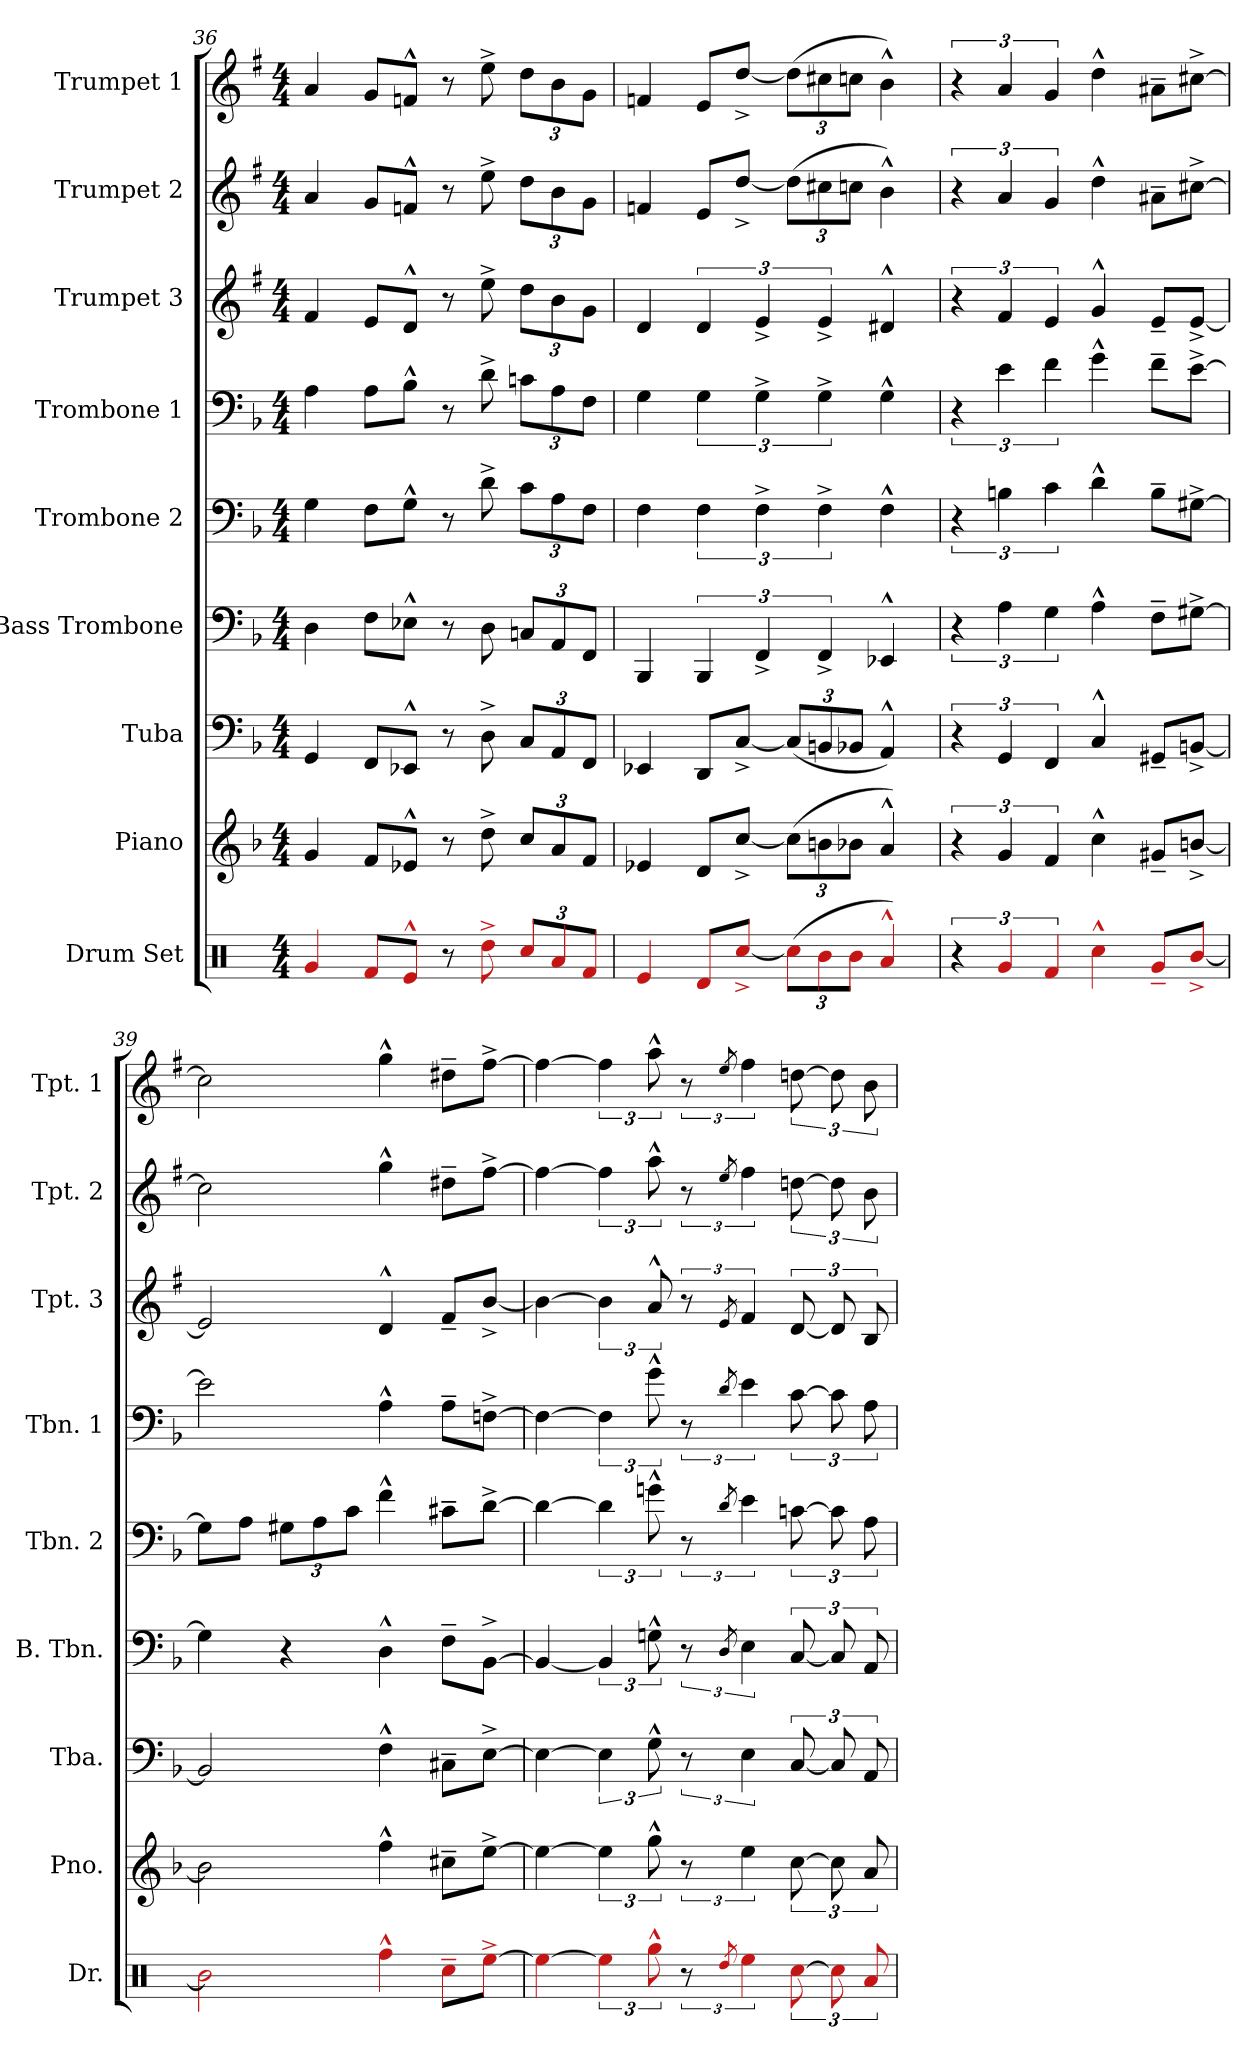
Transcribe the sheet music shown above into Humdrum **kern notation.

**kern	**kern	**kern	**kern	**kern	**kern	**kern	**kern	**kern
*part9	*part8	*part7	*part6	*part5	*part4	*part3	*part2	*part1
*staff9	*staff8	*staff7	*staff6	*staff5	*staff4	*staff3	*staff2	*staff1
*I"Drum Set	*I"Piano	*I"Tuba	*I"Bass Trombone	*I"Trombone 2	*I"Trombone 1	*I"Trumpet 3	*I"Trumpet 2	*I"Trumpet 1
*I'Dr.	*I'Pno.	*I'Tba.	*I'B. Tbn.	*I'Tbn. 2	*I'Tbn. 1	*I'Tpt. 3	*I'Tpt. 2	*I'Tpt. 1
*clefX	*clefG2	*clefF4	*clefF4	*clefF4	*clefF4	*clefG2	*clefG2	*clefG2
*	*	*	*	*	*	*ITrd1c2	*ITrd1c2	*ITrd1c2
*k[]	*k[b-]	*k[b-]	*k[b-]	*k[b-]	*k[b-]	*k[b-]	*k[b-]	*k[b-]
*	*F:	*F:	*F:	*F:	*F:	*F:	*F:	*F:
*M4/4	*M4/4	*M4/4	*M4/4	*M4/4	*M4/4	*M4/4	*M4/4	*M4/4
=36	=36	=36	=36	=36	=36	=36	=36	=36
4g/	4g/	4GG/	4D\	4G\	4A\	4e/	4g/	4g/
8f/L	8f/L	8FF/L	8F\L	8F\L	8A\L	8d/L	8f/L	8f/L
8e^^/J	8e-X^^/J	8EE-X^^/J	8E-X^^\J	8G^^\J	8B-^^\J	8c^^/J	8e-X^^/J	8e-X^^/J
8r	8r	8r	8r	8r	8r	8r	8r	8r
8dd^\	8dd^\	8D^\	8D\	8d^\	8d^\	8dd^\	8dd^\	8dd^\
*Xbrackettup	*Xbrackettup	*Xbrackettup	*Xbrackettup	*Xbrackettup	*Xbrackettup	*Xbrackettup	*Xbrackettup	*Xbrackettup
12cc/L	12cc/L	12C/L	12Cn/L	12c\L	12cn\L	12cc\L	12cc\L	12cc\L
12a/	12a/	12AA/	12AA/	12A\	12A\	12a\	12a\	12a\
12f/J	12f/J	12FF/J	12FF/J	12F\J	12F\J	12f\J	12f\J	12f\J
!!LO:PB:g=z
=37	=37	=37	=37	=37	=37	=37	=37	=37
4e/	4e-X/	4EE-X/	4BBB-/	4F\	4G\	4c/	4e-X/	4e-X/
*	*	*	*brackettup	*brackettup	*brackettup	*brackettup	*	*
8d/L	8d/L	8DD/L	6BBB-/	6F\	6G\	6c/	8d/L	8d/L
[8cc^/J	[8cc^/J	[8C^/J	.	.	.	.	[8cc^/J	[8cc^/J
.	.	.	6FF^/	6F^\	6G^\	6d^/	.	.
(>12cc\L]	(>12cc\L]	(<12C/L]	.	.	.	.	(>12cc\L]	(>12cc\L]
12b\	12bn\	12BBn/	6FF^/	6F^\	6G^\	6d^/	12bn\	12bn\
12b\J	12b-X\J	12BB-X/J	.	.	.	.	12b-X\J	12b-X\J
4a^^/)	4a^^/)	4AA^^/)	4EE-X^^/	4F^^\	4G^^\	4c#X^^/	4a^^\)	4a^^\)
=38	=38	=38	=38	=38	=38	=38	=38	=38
*brackettup	*brackettup	*brackettup	*	*	*	*	*brackettup	*brackettup
6r	6r	6r	6r	6r	6r	6r	6r	6r
6g/	6g/	6GG/	6A\	6Bn\	6e\	6e/	6g/	6g/
6f/	6f/	6FF/	6G\	6c\	6f\	6d/	6f/	6f/
4cc^^\	4cc^^\	4C^^/	4A^^\	4d^^\	4g^^\	4f^^/	4cc^^\	4cc^^\
8g~/L	8g#X~/L	8GG#X~/L	8F~\L	8B~\L	8f~\L	8d~/L	8g#X~\L	8g#X~\L
[8bn^/J	[8bn^/J	[8BBn^/J	[8G#X^\J	[8G#X^\J	[8e^\J	[8d^/J	[8bn^\J	[8bn^\J
=39	=39	=39	=39	=39	=39	=39	=39	=39
2b\]	2b\]	2BB/]	4G#\]	8G#\L]	2e\]	2d/]	2b\]	2b\]
.	.	.	.	8A\J	.	.	.	.
*	*	*	*	*Xbrackettup	*	*	*	*
.	.	.	4r	12G#X\L	.	.	.	.
.	.	.	.	12A\	.	.	.	.
.	.	.	.	12c\J	.	.	.	.
4ff^^\	4ff^^\	4F^^\	4D^^\	4f^^\	4A^^\	4c^^/	4ff^^\	4ff^^\
8cc~\L	8cc#X~\L	8C#X~\L	8F~\L	8c#X~\L	8A~\L	8e~/L	8cc#X~\L	8cc#X~\L
[8ee^\J	[8ee^\J	[8E^\J	[8BB-^\J	[8d^\J	[8Fn^\J	[8a^/J	[8ee^\J	[8ee^\J
=40	=40	=40	=40	=40	=40	=40	=40	=40
4ee\_	4ee\_	4E\_	4BB-/_	4d\_	4F\_	4a\_	4ee\_	4ee\_
*	*	*	*	*brackettup	*	*	*	*
6ee\]	6ee\]	6E\]	6BB-/]	6d\]	6F\]	6a\]	6ee\]	6ee\]
12gg^^\	12gg^^\	12G^^\	12Gn^^\	12gn^^\	12g^^\	12g^^/	12gg^^\	12gg^^\
12r	12r	12r	12r	12r	12r	12r	12r	12r
8qdd/	8qdd/yy	8qD/yy	8qD/	8qd/	8qd/	8qd/	8qdd/	8qdd/
6ee\	6ee\	6E\	6E\	6e\	6e\	6e/	6ee\	6ee\
[12ccn\	[12cc\	[12C/	[12C/	[12cn\	[12c\	[12c/	[12ccn\	[12ccn\
12cc\]	12cc\]	12C/]	12C/]	12c\]	12c\]	12c/]	12cc\]	12cc\]
12a/	12a/	12AA/	12AA/	12A\	12A\	12A/	12a\	12a\
=	=	=	=	=	=	=	=	=
*-	*-	*-	*-	*-	*-	*-	*-	*-
